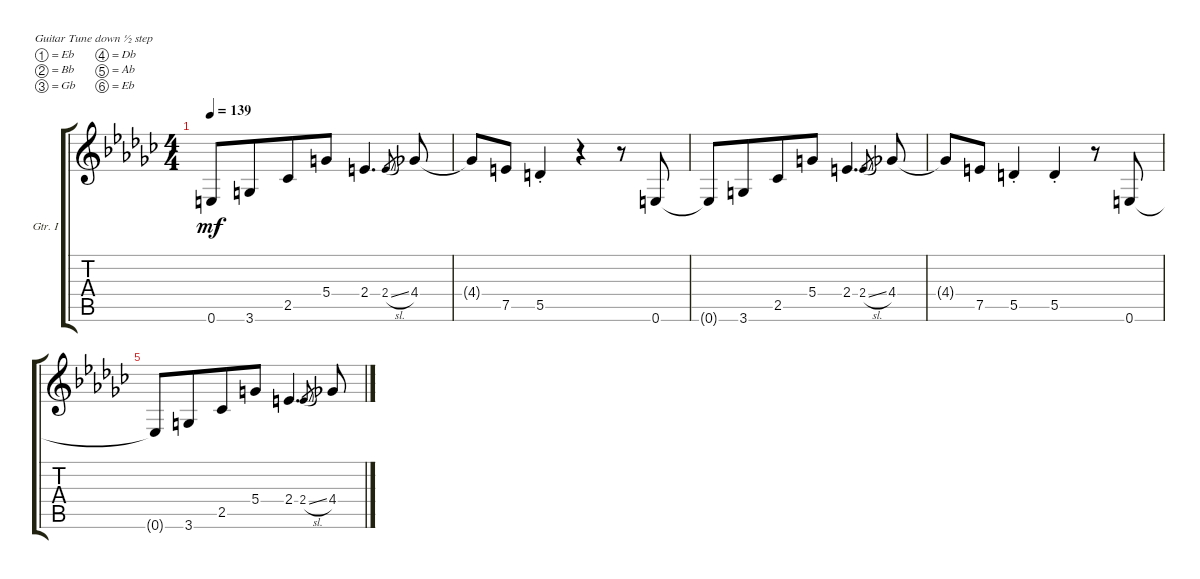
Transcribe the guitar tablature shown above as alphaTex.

\bracketExtendMode groupsimilarinstruments
\firstSystemTrackNameOrientation horizontal
\otherSystemsTrackNameOrientation horizontal
\defaultBarNumberDisplay FirstOfSystem
\track ("Electric Guitar I" "Gtr. I") {instrument distortionguitar}
\staff {score tabs}
\tuning (Eb4 Bb3 Gb3 Db3 Ab2 Eb2)
\displaytranspose 13
\ts (4 4)
\tempo 139
\clef g2
\ks gb
0.6{t}.8{dy mf} 3.6.8{beam merge} 2.5.8 5.4.8 2.4.4{d} 2.4{sl}.8{gr} 4.4.8 |
4.4{t}.8 7.5.8 5.5{st}.4 r.4 r.8 0.6.8 |
0.6{t}.8{beam merge} 3.6.8{beam merge} 2.5.8 5.4.8 2.4.4{d} 2.4{sl}.8{gr} 4.4.8 |
4.4{t}.8 7.5.8 5.5{st}.4 5.5{st}.4 r.8 0.6.8 |
0.6{t}.8 3.6.8{beam merge} 2.5.8 5.4.8 2.4.4{d} 2.4{sl}.8{gr} 4.4.8
